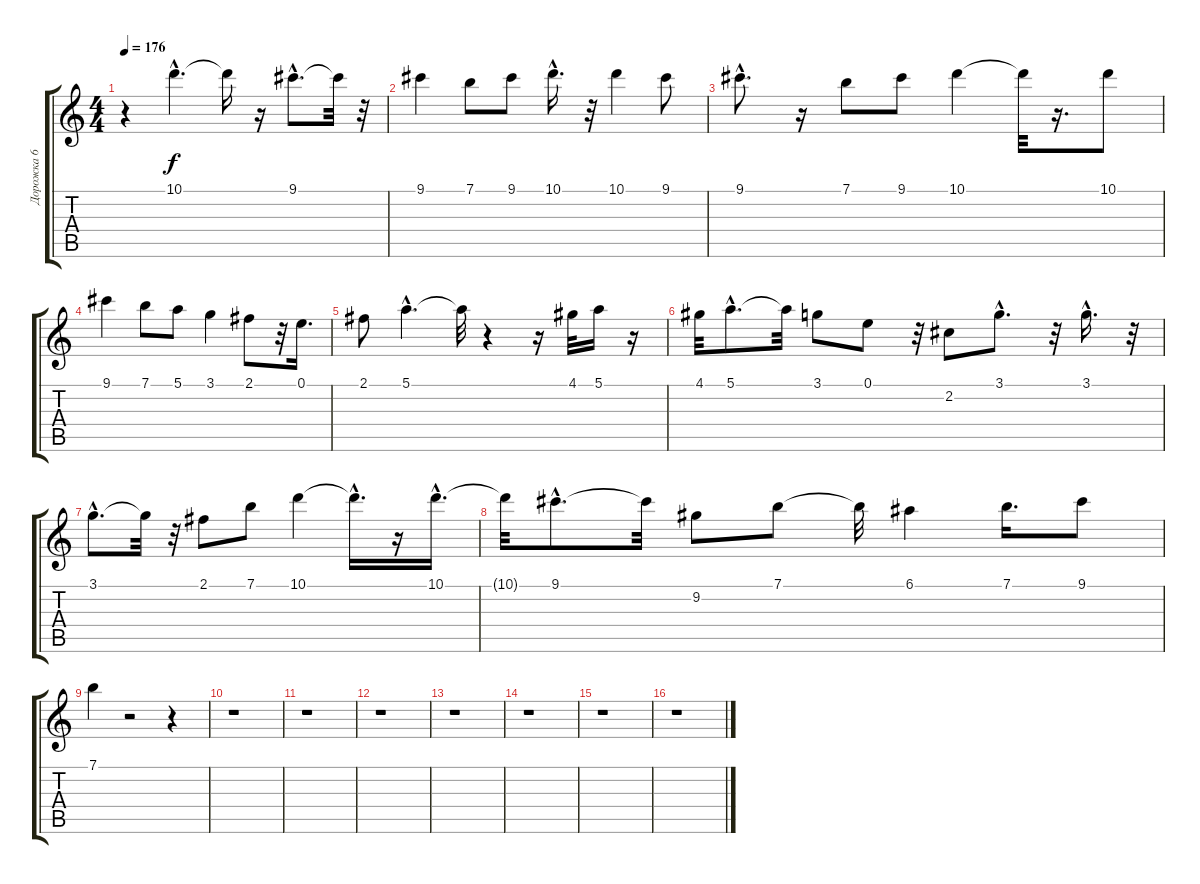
\track ("Дорожка 6" "Дорожка 6") {instrument acousticguitarnylon}
\staff {score tabs}
\tuning (E4 B3 G3 D3 A2 E2) {hide}
\ts (4 4)
\tempo 176
\clef g2
\ks c
r.4{dy f} 10.1{hac}.4{d} 10.1{t}.16 r.16 9.1{hac}.8{d} 9.1{t}.32 r.32 |
9.1.4 7.1.8 9.1.8 10.1{hac}.16{d} r.32 10.1.4 9.1.8 |
9.1{hac}.8{d} r.16 7.1.8 9.1.8 10.1.4 10.1{t}.32 r.16{d} 10.1.8 |
9.1.4 7.1.8 5.1.8 3.1.4 2.1.8 r.32 0.1.16{d} |
2.1.8 5.1{hac}.4{d} 5.1{t}.32 r.4 r.16 4.1.32 5.1.16 r.16 |
4.1.32 5.1{hac}.8{d} 5.1{t}.32 3.1.8 0.1.8 r.32 2.2.8 3.1{hac}.8{d} r.32 3.1{hac}.16{d} r.32 |
3.1{hac}.8{d} 3.1{t}.32 r.32 2.1.8 7.1.8 10.1.4 10.1{hac t}.16{d} r.16 10.1{hac}.16{d} |
10.1{t}.32 9.1{hac}.8{d} 9.1{t}.32 9.2.8 7.1.8 7.1{t}.32 6.1.4 7.1.16{d} 9.1.8 |
7.1.4 r.2 r.4 |
r.1 |
r.1 |
r.1 |
r.1 |
r.1 |
r.1 |
r.1
